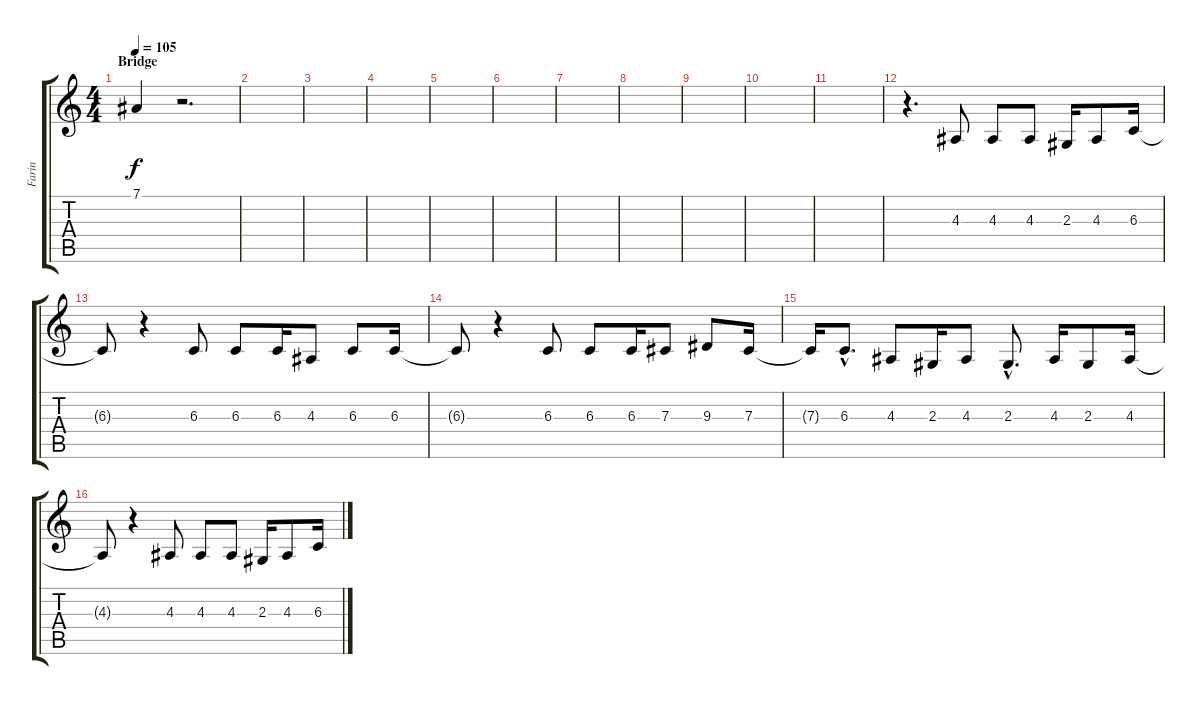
\track ("Farin" "Farin") {instrument brightacousticpiano}
\staff {score tabs}
\tuning (Eb4 Bb3 Gb3 Db3 Ab2 Eb2) {hide}
\ts (4 4)
\section ("" "Bridge")
\tempo 105
\clef g2
\ks c
7.1{t}.4{dy f} r.2{d} |
|
|
|
|
|
|
|
|
|
|
r.4{d} 4.3.8 4.3.8 4.3.8 2.3.16 4.3.8 6.3.16 |
6.3{t}.8 r.4 6.3.8 6.3.8 6.3.16 4.3.8 6.3.8 6.3.16 |
6.3{t}.8 r.4 6.3.8 6.3.8 6.3.16 7.3.8 9.3.8 7.3.16 |
7.3{t}.16 6.3{hac}.8{d} 4.3.8 2.3.16 4.3.8 2.3{hac}.8{d} 4.3.16 2.3.8 4.3.16 |
4.3{t}.8 r.4 4.3.8 4.3.8 4.3.8 2.3.16 4.3.8 6.3.16
